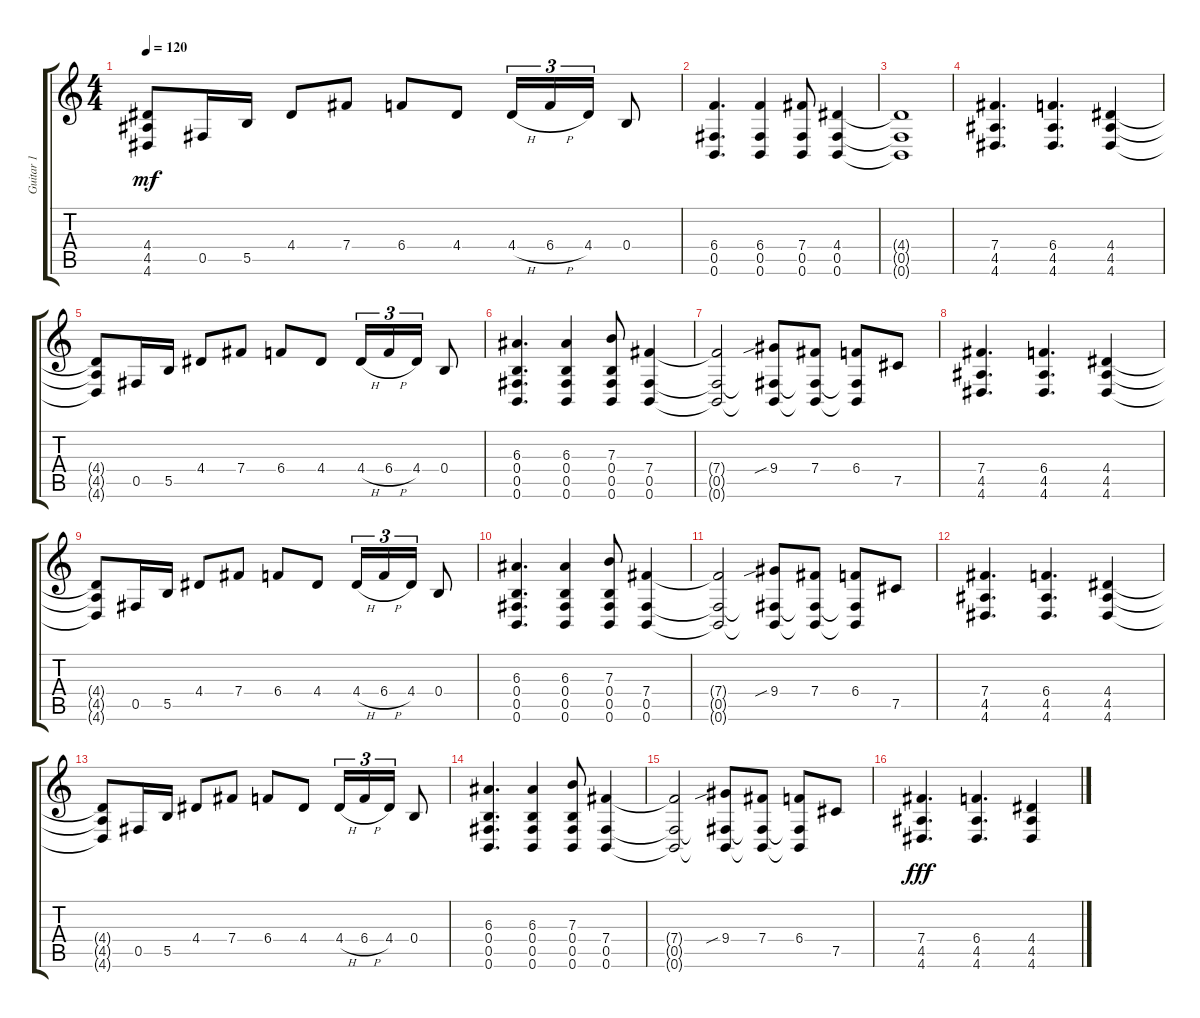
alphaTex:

\track ("Guitar 1" "Guitar 1") {instrument distortionguitar}
\staff {score tabs}
\tuning (Db4 Ab3 E3 B2 Gb2 B1) {hide}
\ts (4 4)
\tempo 120
\clef g2
\ks c
(4.4{t} 4.5{t} 4.6{t}).8{dy mf} 0.5.16 5.5.16 4.4.8 7.4.8 6.4.8 4.4.8 4.4{h}.16{tu (3 2)} 6.4{h}.16{tu (3 2)} 4.4.16{tu (3 2)} 0.4.8 |
(6.4 0.5 0.6).4{d} (6.4 0.5 0.6).4 (7.4 0.5 0.6).8 (4.4 0.5 0.6).4 |
(4.4{t} 0.5{t} 0.6{t}).1 |
(7.4 4.5 4.6).4{d} (6.4 4.5 4.6).4{d} (4.4 4.5 4.6).4 |
(4.4{t} 4.5{t} 4.6{t}).8 0.5.16 5.5.16 4.4.8 7.4.8 6.4.8 4.4.8 4.4{h}.16{tu (3 2)} 6.4{h}.16{tu (3 2)} 4.4.16{tu (3 2)} 0.4.8 |
(6.3 0.4 0.5 0.6).4{d} (6.3 0.4 0.5 0.6).4 (7.3 0.4 0.5 0.6).8 (7.4 0.5 0.6).4 |
(7.4{t} 0.5{t} 0.6{t}).2 (9.4{sib} 0.5{t} 0.6{t}).8 (7.4 0.5{t} 0.6{t}).8 (6.4 0.5{t} 0.6{t}).8 7.5.8 |
(7.4 4.5 4.6).4{d} (6.4 4.5 4.6).4{d} (4.4 4.5 4.6).4 |
(4.4{t} 4.5{t} 4.6{t}).8 0.5.16 5.5.16 4.4.8 7.4.8 6.4.8 4.4.8 4.4{h}.16{tu (3 2)} 6.4{h}.16{tu (3 2)} 4.4.16{tu (3 2)} 0.4.8 |
(6.3 0.4 0.5 0.6).4{d} (6.3 0.4 0.5 0.6).4 (7.3 0.4 0.5 0.6).8 (7.4 0.5 0.6).4 |
(7.4{t} 0.5{t} 0.6{t}).2 (9.4{sib} 0.5{t} 0.6{t}).8 (7.4 0.5{t} 0.6{t}).8 (6.4 0.5{t} 0.6{t}).8 7.5.8 |
(7.4 4.5 4.6).4{d} (6.4 4.5 4.6).4{d} (4.4 4.5 4.6).4 |
(4.4{t} 4.5{t} 4.6{t}).8 0.5.16 5.5.16 4.4.8 7.4.8 6.4.8 4.4.8 4.4{h}.16{tu (3 2)} 6.4{h}.16{tu (3 2)} 4.4.16{tu (3 2)} 0.4.8 |
(6.3 0.4 0.5 0.6).4{d} (6.3 0.4 0.5 0.6).4 (7.3 0.4 0.5 0.6).8 (7.4 0.5 0.6).4 |
(7.4{t} 0.5{t} 0.6{t}).2 (9.4{sib} 0.5{t} 0.6{t}).8 (7.4 0.5{t} 0.6{t}).8 (6.4 0.5{t} 0.6{t}).8 7.5.8 |
(7.4 4.5 4.6).4{d dy fff} (6.4 4.5 4.6).4{d} (4.4 4.5 4.6).4
